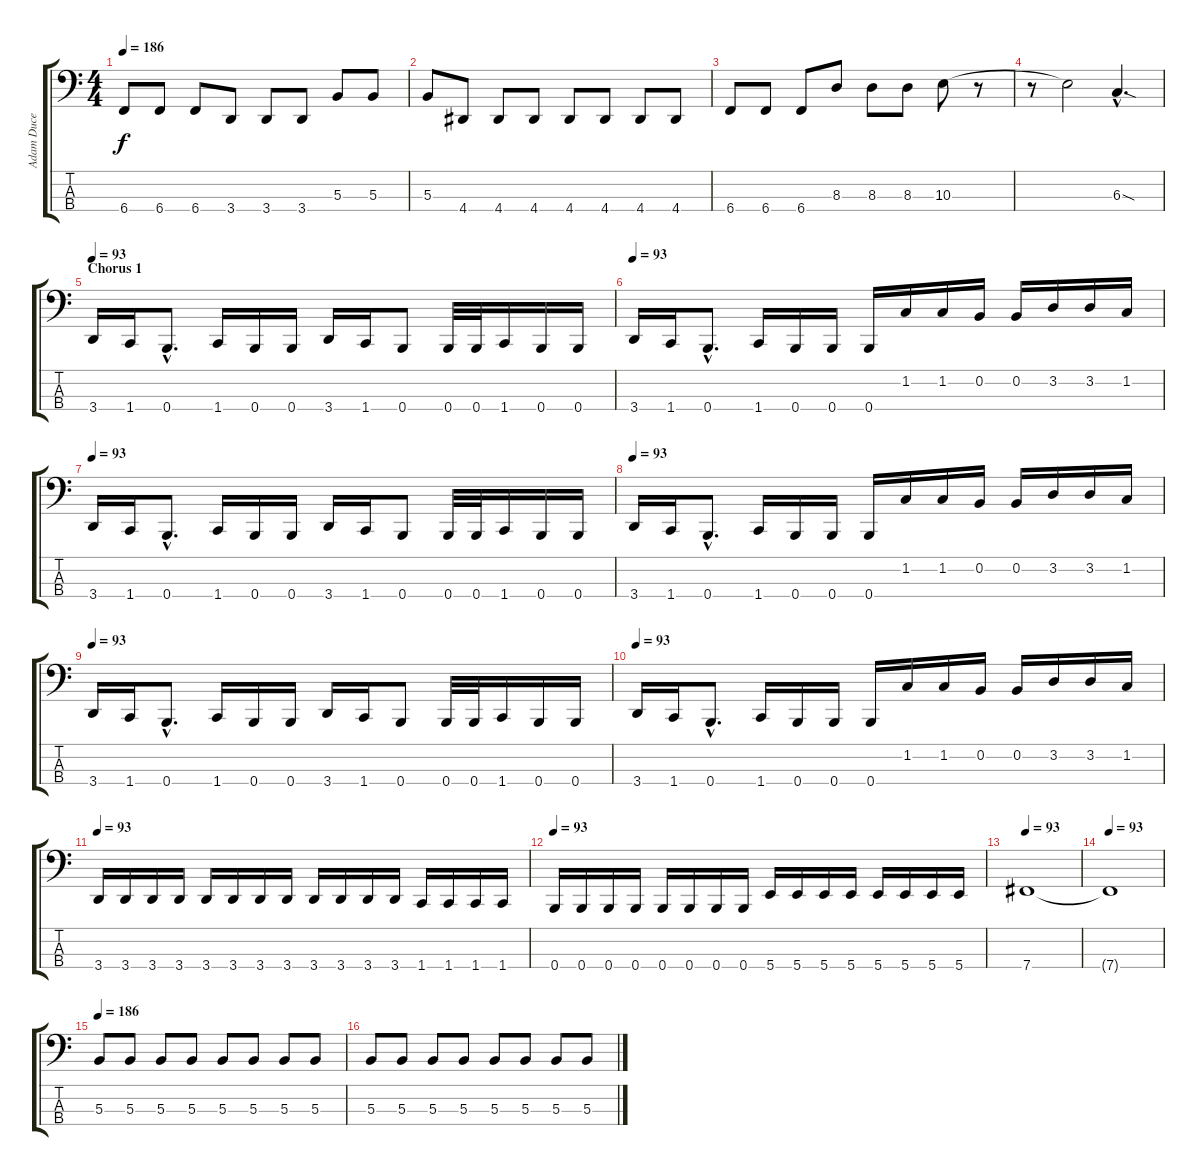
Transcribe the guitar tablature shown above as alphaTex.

\track ("Adam Duce" "Adam Duce") {instrument electricbassfinger}
\staff {score tabs}
\tuning (E2 B1 Gb1 B0) {hide}
\ts (4 4)
\tempo 186
\clef f4
\ks c
6.4.8{dy f} 6.4.8 6.4.8 3.4.8 3.4.8 3.4.8 5.3.8 5.3.8 |
5.3.8 4.4.8 4.4.8 4.4.8 4.4.8 4.4.8 4.4.8 4.4.8 |
6.4.8 6.4.8 6.4.8 8.3.8 8.3.8 8.3.8 10.3.8 r.8 |
r.8 10.3{t}.2 6.3{sod hac}.4{d} |
\section ("" "Chorus 1")
\tempo 93
3.4.16 1.4.16 0.4{hac}.8{d} 1.4.16 0.4.16 0.4.16 3.4.16 1.4.16 0.4.8 0.4.32 0.4.32 1.4.16 0.4.16 0.4.16 |
\tempo 93
3.4.16 1.4.16 0.4{hac}.8{d} 1.4.16 0.4.16 0.4.16 0.4.16 1.2.16 1.2.16 0.2.16 0.2.16 3.2.16 3.2.16 1.2.16 |
\tempo 93
3.4.16 1.4.16 0.4{hac}.8{d} 1.4.16 0.4.16 0.4.16 3.4.16 1.4.16 0.4.8 0.4.32 0.4.32 1.4.16 0.4.16 0.4.16 |
\tempo 93
3.4.16 1.4.16 0.4{hac}.8{d} 1.4.16 0.4.16 0.4.16 0.4.16 1.2.16 1.2.16 0.2.16 0.2.16 3.2.16 3.2.16 1.2.16 |
\tempo 93
3.4.16 1.4.16 0.4{hac}.8{d} 1.4.16 0.4.16 0.4.16 3.4.16 1.4.16 0.4.8 0.4.32 0.4.32 1.4.16 0.4.16 0.4.16 |
\tempo 93
3.4.16 1.4.16 0.4{hac}.8{d} 1.4.16 0.4.16 0.4.16 0.4.16 1.2.16 1.2.16 0.2.16 0.2.16 3.2.16 3.2.16 1.2.16 |
\tempo 93
3.4.16 3.4.16 3.4.16 3.4.16 3.4.16 3.4.16 3.4.16 3.4.16 3.4.16 3.4.16 3.4.16 3.4.16 1.4.16 1.4.16 1.4.16 1.4.16 |
\tempo 93
0.4.16 0.4.16 0.4.16 0.4.16 0.4.16 0.4.16 0.4.16 0.4.16 5.4.16 5.4.16 5.4.16 5.4.16 5.4.16 5.4.16 5.4.16 5.4.16 |
\tempo 93
7.4.1 |
\tempo 93
7.4{t}.1 |
\tempo 186
5.3.8 5.3.8 5.3.8 5.3.8 5.3.8 5.3.8 5.3.8 5.3.8 |
5.3.8 5.3.8 5.3.8 5.3.8 5.3.8 5.3.8 5.3.8 5.3.8
